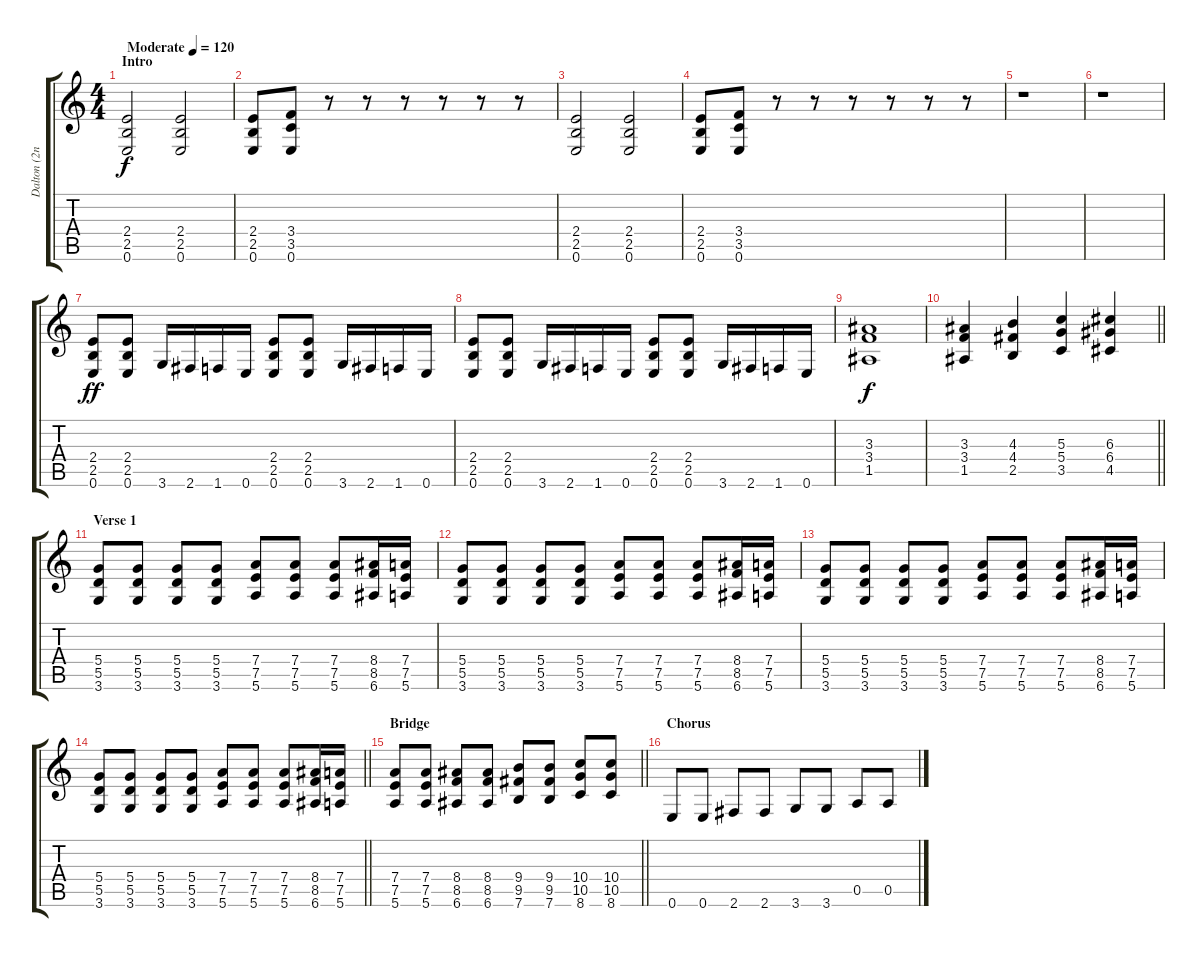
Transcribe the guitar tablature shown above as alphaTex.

\track ("Dalton (2nd Lead)" "Dalton (2n") {instrument distortionguitar}
\staff {score tabs}
\tuning (E4 B3 G3 D3 A2 E2) {hide}
\ts (4 4)
\section ("" "Intro")
\tempo (120 "Moderate")
\clef g2
\ks c
(2.4 2.5 0.6).2{dy f instrument distortionguitar} (2.4 2.5 0.6).2 |
(2.4 2.5 0.6).8 (3.4 3.5 0.6).8 r.8 r.8 r.8 r.8 r.8 r.8 |
(2.4 2.5 0.6).2 (2.4 2.5 0.6).2 |
(2.4 2.5 0.6).8 (3.4 3.5 0.6).8 r.8 r.8 r.8 r.8 r.8 r.8 |
r.1 |
r.1 |
(2.4 2.5 0.6).8{dy ff} (2.4 2.5 0.6).8 3.6.16 2.6.16 1.6.16 0.6.16 (2.4 2.5 0.6).8 (2.4 2.5 0.6).8 3.6.16 2.6.16 1.6.16 0.6.16 |
(2.4 2.5 0.6).8 (2.4 2.5 0.6).8 3.6.16 2.6.16 1.6.16 0.6.16 (2.4 2.5 0.6).8 (2.4 2.5 0.6).8 3.6.16 2.6.16 1.6.16 0.6.16 |
(3.3 3.4 1.5).1{dy f} |
\barLineRight lightlight
(3.3 3.4 1.5).4 (4.3 4.4 2.5).4 (5.3 5.4 3.5).4 (6.3 6.4 4.5).4 |
\section ("" "Verse 1")
(5.4 5.5 3.6).8 (5.4 5.5 3.6).8 (5.4 5.5 3.6).8 (5.4 5.5 3.6).8 (7.4 7.5 5.6).8 (7.4 7.5 5.6).8 (7.4 7.5 5.6).8 (8.4 8.5 6.6).16 (7.4 7.5 5.6).16 |
(5.4 5.5 3.6).8 (5.4 5.5 3.6).8 (5.4 5.5 3.6).8 (5.4 5.5 3.6).8 (7.4 7.5 5.6).8 (7.4 7.5 5.6).8 (7.4 7.5 5.6).8 (8.4 8.5 6.6).16 (7.4 7.5 5.6).16 |
(5.4 5.5 3.6).8 (5.4 5.5 3.6).8 (5.4 5.5 3.6).8 (5.4 5.5 3.6).8 (7.4 7.5 5.6).8 (7.4 7.5 5.6).8 (7.4 7.5 5.6).8 (8.4 8.5 6.6).16 (7.4 7.5 5.6).16 |
\barLineRight lightlight
(5.4 5.5 3.6).8 (5.4 5.5 3.6).8 (5.4 5.5 3.6).8 (5.4 5.5 3.6).8 (7.4 7.5 5.6).8 (7.4 7.5 5.6).8 (7.4 7.5 5.6).8 (8.4 8.5 6.6).16 (7.4 7.5 5.6).16 |
\section ("" "Bridge")
\barLineRight lightlight
(7.4 7.5 5.6).8 (7.4 7.5 5.6).8 (8.4 8.5 6.6).8 (8.4 8.5 6.6).8 (9.4 9.5 7.6).8 (9.4 9.5 7.6).8 (10.4 10.5 8.6).8 (10.4 10.5 8.6).8 |
\section ("" "Chorus")
0.6.8 0.6.8 2.6.8 2.6.8 3.6.8 3.6.8 0.5.8 0.5.8
